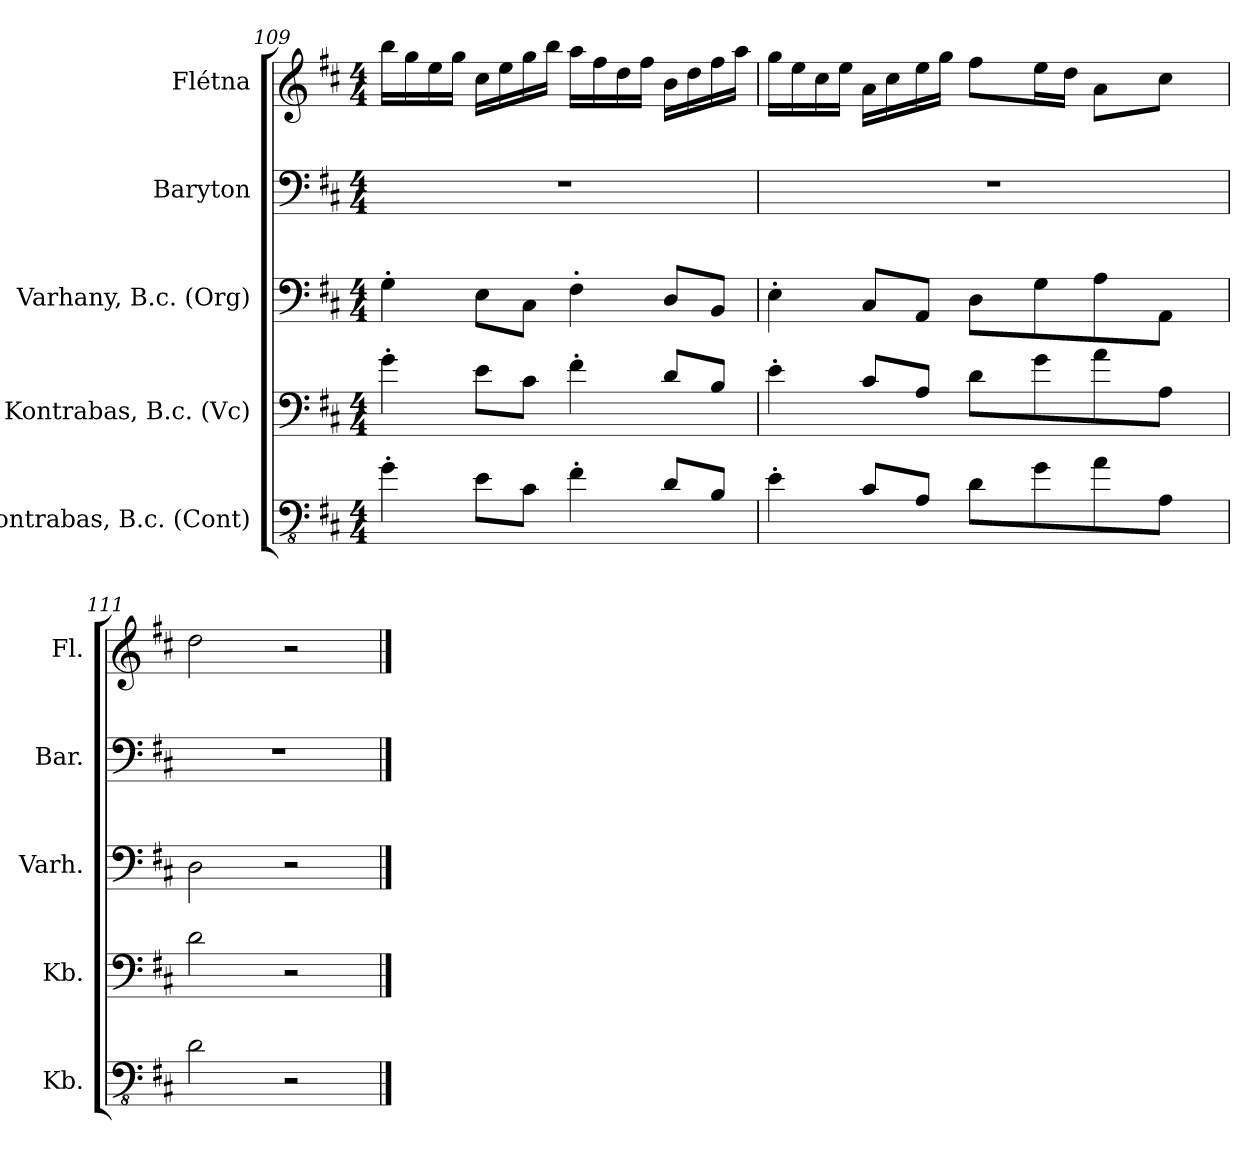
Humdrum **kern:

**kern	**kern	**kern	**kern	**kern
*part5	*part4	*part3	*part2	*part1
*staff5	*staff4	*staff3	*staff2	*staff1
*I"Kontrabas, B.c. (Cont)	*I"Kontrabas, B.c. (Vc)	*I"Varhany, B.c. (Org)	*I"Baryton	*I"Flétna
*I'Kb.	*I'Kb.	*I'Varh.	*I'Bar.	*I'Fl.
*clefFv4	*clefF4	*clefF4	*clefF4	*clefG2
*ITrd7c12	*ITrd7c12	*	*	*
*k[f#c#]	*k[f#c#]	*k[f#c#]	*k[f#c#]	*k[f#c#]
*M4/4	*M4/4	*M4/4	*M4/4	*M4/4
=109	=109	=109	=109	=109
4GG'\	4G'\	4G'\	1r	16bb\LL
.	.	.	.	16gg\
.	.	.	.	16ee\
.	.	.	.	16gg\JJ
8EE\L	8E\L	8E\L	.	16cc#\LL
.	.	.	.	16ee\
8CC#\J	8C#\J	8C#\J	.	16gg\
.	.	.	.	16bb\JJ
4FF#'\	4F#'\	4F#'\	.	16aa\LL
.	.	.	.	16ff#\
.	.	.	.	16dd\
.	.	.	.	16ff#\JJ
8DD/L	8D/L	8D/L	.	16b\LL
.	.	.	.	16dd\
8BBB/J	8BB/J	8BB/J	.	16ff#\
.	.	.	.	16aa\JJ
!!LO:PB:g=z
=110	=110	=110	=110	=110
*	*	*	*	*MM74
*	*	*	*	*^
*	*	*	*	*	*^
*	*	*	*	*	*	*^
*	*	*	*	*	*	*	*^
*	*	*	*	*	*	*	*	*^
*	*	*	*	*	*	*	*	*	*^
*	*	*	*	*	*	*	*	*	*	*^
*	*	*	*	*	*	*	*	*	*	*	*^
*	*	*	*	*	*	*	*	*	*	*	*	*^
4EE'\	4E'\	4E'\	1r	16gg\LL	3ryy	3ryy	2ryy	3ryy	3%2ryy	3%2ryy	3%2ryy	3%2ryy	3%2ryy
.	.	.	.	16ee\	.	.	.	.	.	.	.	.	.
.	.	.	.	16cc#\	.	.	.	.	.	.	.	.	.
*	*	*	*	*MM73	*	*	*	*	*	*	*	*	*
.	.	.	.	16ee\JJ	.	.	.	.	.	.	.	.	.
8CC#/L	8C#/L	8C#/L	.	16a\LL	.	.	.	.	.	.	.	.	.
*	*	*	*	*MM72	*	*	*	*	*	*	*	*	*
.	.	.	.	16cc#\	.	.	.	.	.	.	.	.	.
.	.	.	.	.	12..ryy	6ryy	.	6ryy	.	.	.	.	.
*	*	*	*	*MM71	*	*	*	*	*	*	*	*	*
8AAA/J	8AA/J	8AA/J	.	16ee\	.	.	.	.	.	.	.	.	.
*	*	*	*	*MM70	*	*	*	*	*	*	*	*	*
.	.	.	.	16gg\JJ	.	.	.	.	.	.	.	.	.
*	*	*	*	*MM69	*	*	*	*	*	*	*	*	*
.	.	.	.	.	3ryy	.	.	.	.	.	.	.	.
8DD\L	8D\L	8D\L	.	8ff#\L	.	24ryy	16ryy	12ryy	.	.	.	.	.
*	*	*	*	*MM68	*	*	*	*	*	*	*	*	*
.	.	.	.	.	.	3ryy	.	.	.	.	.	.	.
*	*	*	*	*MM67	*	*	*	*	*	*	*	*	*
.	.	.	.	.	.	.	4..ryy	.	.	.	.	.	.
.	.	.	.	.	.	.	.	48ryy	.	.	.	.	.
*	*	*	*	*MM66	*	*	*	*	*	*	*	*	*
.	.	.	.	.	.	.	.	3ryy	.	.	.	.	.
*	*	*	*	*MM64	*	*	*	*	*	*	*	*	*
8GG\	8G\	8G\	.	16ee\L	.	.	.	.	.	.	.	.	.
*	*	*	*	*MM63	*	*	*	*	*	*	*	*	*
.	.	.	.	.	.	.	.	.	3ryy	24.ryy	12.ryy	6ryy	6.ryy
*	*	*	*	*MM62	*	*	*	*	*	*	*	*	*
.	.	.	.	16dd\JJ	.	.	.	.	.	.	.	.	.
*	*	*	*	*MM60	*	*	*	*	*	*	*	*	*
.	.	.	.	.	.	.	.	.	.	6ryy	.	.	.
*	*	*	*	*MM58	*	*	*	*	*	*	*	*	*
8AA\	8A\	8A\	.	8a\L	.	.	.	.	.	.	.	.	.
*	*	*	*	*MM56	*	*	*	*	*	*	*	*	*
.	.	.	.	.	.	.	.	.	.	.	6ryy	.	.
*	*	*	*	*MM53	*	*	*	*	*	*	*	*	*
.	.	.	.	.	6ryy	.	.	.	.	.	.	.	.
.	.	.	.	.	.	.	.	.	.	.	.	48ryy	.
*	*	*	*	*MM51	*	*	*	*	*	*	*	*	*
.	.	.	.	.	.	.	.	.	.	.	.	12..ryy	.
*	*	*	*	*MM48	*	*	*	*	*	*	*	*	*
8AAA\J	8AA\J	8AA\J	.	8cc#\J	.	12.ryy	.	.	.	.	.	.	.
.	.	.	.	.	.	.	.	.	.	12ryy	.	.	.
*	*	*	*	*MM43	*	*	*	*	*	*	*	*	*
.	.	.	.	.	.	.	.	.	.	.	.	.	12ryy
*	*	*	*	*MM40	*	*	*	*	*	*	*	*	*
.	.	.	.	.	.	.	.	24.ryy	.	.	.	.	.
.	.	.	.	.	.	.	.	.	.	.	24ryy	.	.
*	*	*	*	*MM36	*	*	*	*	*	*	*	*	*
.	.	.	.	.	48ryy	.	.	.	.	48ryy	.	.	.
*	*	*	*	*v	*v	*v	*v	*v	*v	*v	*v	*v	*v
=111	=111	=111	=111	=111
2DD\	2D\	2D\	1r	2dd\
2r	2r	2r	.	2r
==	==	==	==	==
*-	*-	*-	*-	*-
